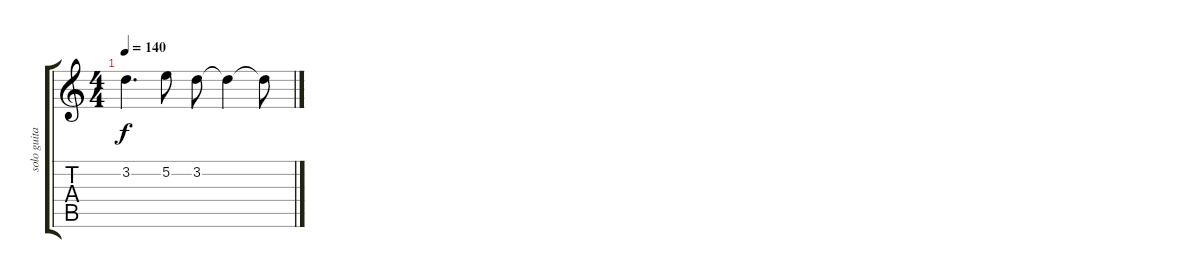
\track ("solo guitar #1" "solo guita") {instrument overdrivenguitar}
\staff {score tabs}
\tuning (E4 B3 G3 D3 A2 E2) {hide}
\ts (4 4)
\tempo 140
\clef g2
\ks c
3.2{t}.4{d dy f} 5.2.8 3.2.8 3.2{t}.4 3.2{t}.8
